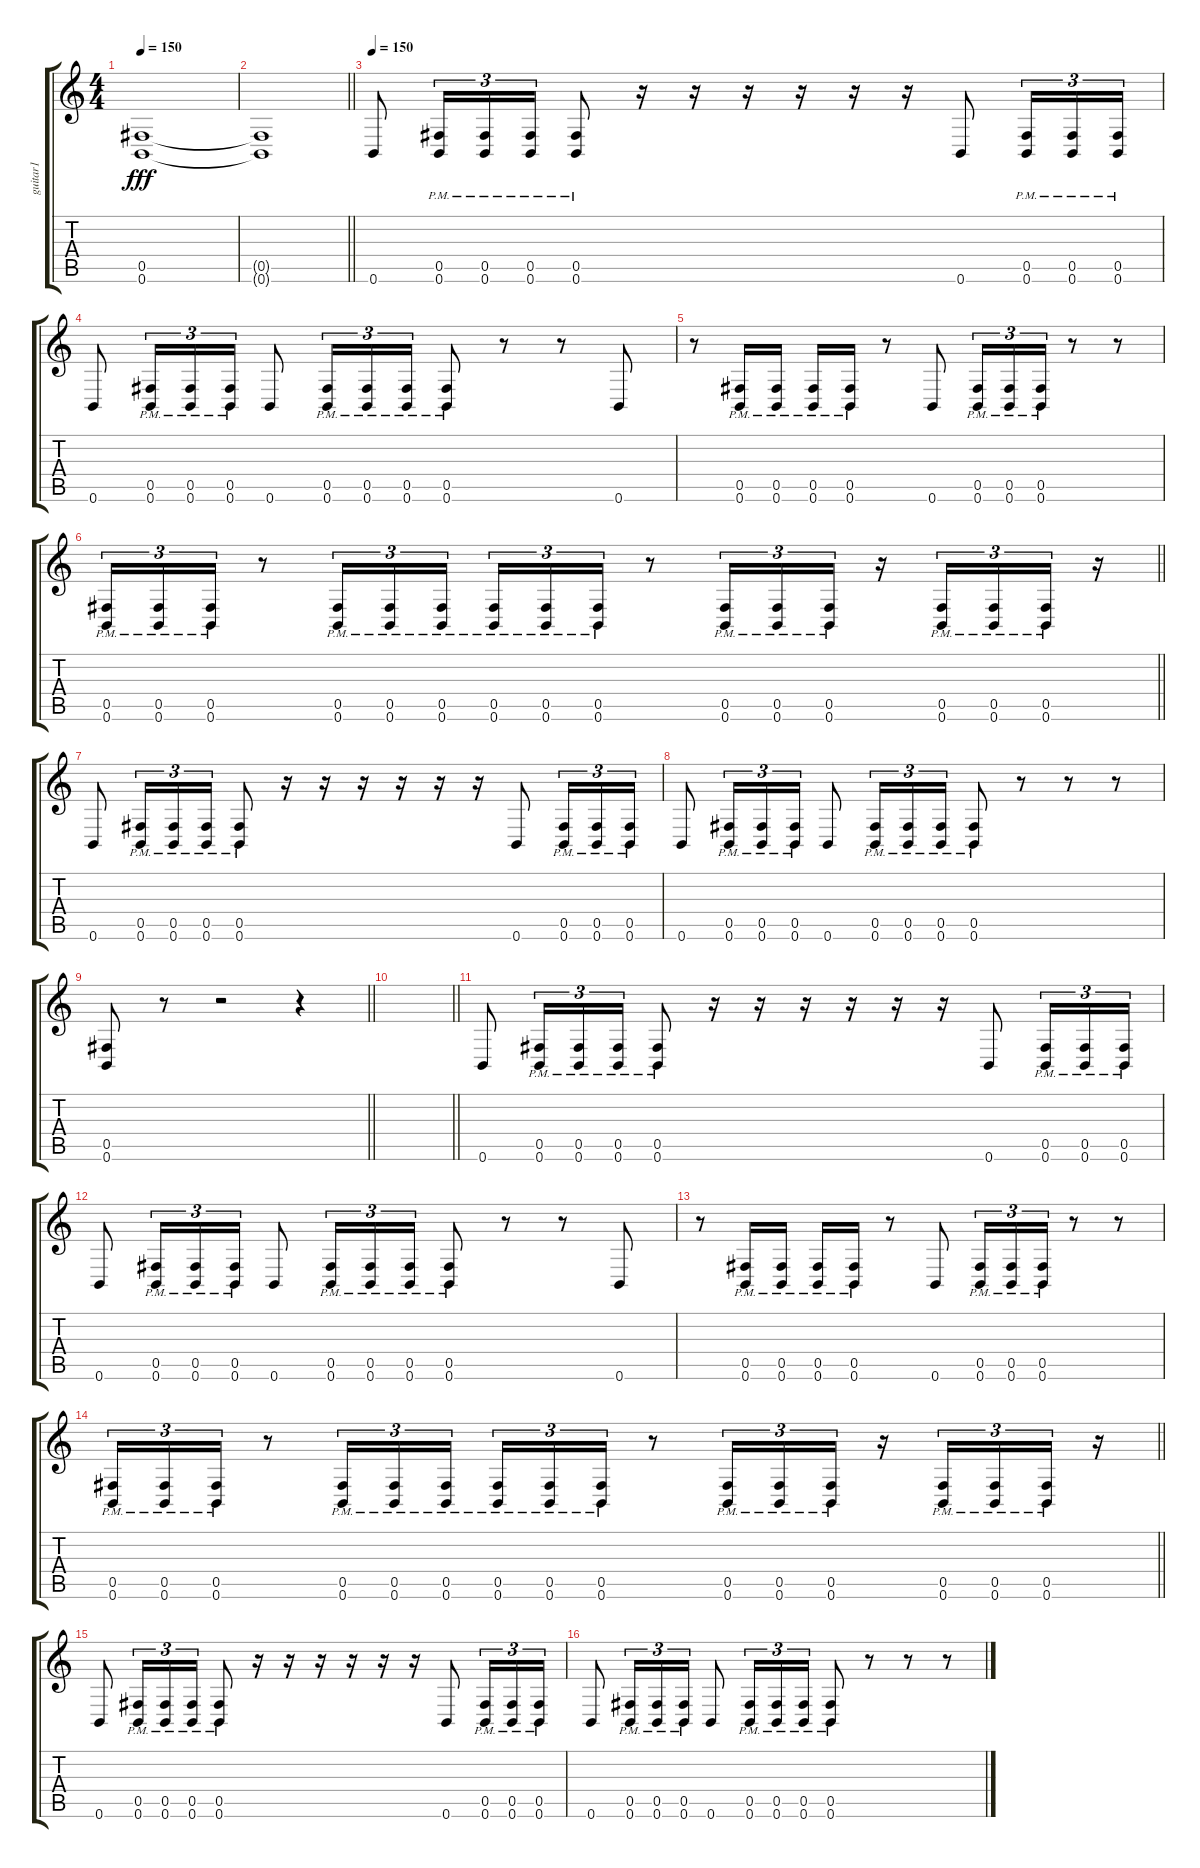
\track ("guitar1" "guitar1") {instrument distortionguitar}
\staff {score tabs}
\tuning (Db4 Ab3 E3 B2 Gb2 B1) {hide}
\ts (4 4)
\tempo 150
\clef g2
\ks c
(0.5{t} 0.6{t}).1{dy fff} |
\barLineRight lightlight
(0.5{t} 0.6{t}).1 |
\section ("" "")
\tempo 150
0.6.8{balance 0 instrument distortionguitar} (0.5{pm} 0.6{pm}).16{tu (3 2)} (0.5{pm} 0.6{pm}).16{tu (3 2)} (0.5{pm} 0.6{pm}).16{tu (3 2)} (0.5{pm} 0.6{pm}).8 r.16 r.16 r.16 r.16 r.16 r.16 0.6.8 (0.5{pm} 0.6{pm}).16{tu (3 2)} (0.5{pm} 0.6{pm}).16{tu (3 2)} (0.5{pm} 0.6{pm}).16{tu (3 2)} |
0.6.8 (0.5{pm} 0.6{pm}).16{tu (3 2)} (0.5{pm} 0.6{pm}).16{tu (3 2)} (0.5{pm} 0.6{pm}).16{tu (3 2)} 0.6.8 (0.5{pm} 0.6{pm}).16{tu (3 2)} (0.5{pm} 0.6{pm}).16{tu (3 2)} (0.5{pm} 0.6{pm}).16{tu (3 2)} (0.5{pm} 0.6{pm}).8 r.8 r.8 0.6.8 |
r.8 (0.5{pm} 0.6{pm}).16 (0.5{pm} 0.6{pm}).16 (0.5{pm} 0.6{pm}).16 (0.5{pm} 0.6{pm}).16 r.8 0.6.8 (0.5{pm} 0.6{pm}).16{tu (3 2)} (0.5{pm} 0.6{pm}).16{tu (3 2)} (0.5{pm} 0.6{pm}).16{tu (3 2)} r.8 r.8 |
\barLineRight lightlight
(0.5{pm} 0.6{pm}).16{tu (3 2)} (0.5{pm} 0.6{pm}).16{tu (3 2)} (0.5{pm} 0.6{pm}).16{tu (3 2)} r.8 (0.5{pm} 0.6{pm}).16{tu (3 2)} (0.5{pm} 0.6{pm}).16{tu (3 2)} (0.5{pm} 0.6{pm}).16{tu (3 2) beam splitsecondary} (0.5{pm} 0.6{pm}).16{tu (3 2)} (0.5{pm} 0.6{pm}).16{tu (3 2)} (0.5{pm} 0.6{pm}).16{tu (3 2)} r.8 (0.5{pm} 0.6{pm}).16{tu (3 2)} (0.5{pm} 0.6{pm}).16{tu (3 2)} (0.5{pm} 0.6{pm}).16{tu (3 2)} r.16 (0.5{pm} 0.6{pm}).16{tu (3 2)} (0.5{pm} 0.6{pm}).16{tu (3 2)} (0.5{pm} 0.6{pm}).16{tu (3 2)} r.16 |
0.6.8 (0.5{pm} 0.6{pm}).16{tu (3 2)} (0.5{pm} 0.6{pm}).16{tu (3 2)} (0.5{pm} 0.6{pm}).16{tu (3 2)} (0.5{pm} 0.6{pm}).8 r.16 r.16 r.16 r.16 r.16 r.16 0.6.8 (0.5{pm} 0.6{pm}).16{tu (3 2)} (0.5{pm} 0.6{pm}).16{tu (3 2)} (0.5{pm} 0.6{pm}).16{tu (3 2)} |
0.6.8 (0.5{pm} 0.6{pm}).16{tu (3 2)} (0.5{pm} 0.6{pm}).16{tu (3 2)} (0.5{pm} 0.6{pm}).16{tu (3 2)} 0.6.8 (0.5{pm} 0.6{pm}).16{tu (3 2)} (0.5{pm} 0.6{pm}).16{tu (3 2)} (0.5{pm} 0.6{pm}).16{tu (3 2)} (0.5{pm} 0.6{pm}).8 r.8 r.8 r.8 |
\barLineRight lightlight
(0.5 0.6).8 r.8 r.2 r.4 |
\barLineRight lightlight
|
\section ("" "")
0.6.8 (0.5{pm} 0.6{pm}).16{tu (3 2)} (0.5{pm} 0.6{pm}).16{tu (3 2)} (0.5{pm} 0.6{pm}).16{tu (3 2)} (0.5{pm} 0.6{pm}).8 r.16 r.16 r.16 r.16 r.16 r.16 0.6.8 (0.5{pm} 0.6{pm}).16{tu (3 2)} (0.5{pm} 0.6{pm}).16{tu (3 2)} (0.5{pm} 0.6{pm}).16{tu (3 2)} |
0.6.8 (0.5{pm} 0.6{pm}).16{tu (3 2)} (0.5{pm} 0.6{pm}).16{tu (3 2)} (0.5{pm} 0.6{pm}).16{tu (3 2)} 0.6.8 (0.5{pm} 0.6{pm}).16{tu (3 2)} (0.5{pm} 0.6{pm}).16{tu (3 2)} (0.5{pm} 0.6{pm}).16{tu (3 2)} (0.5{pm} 0.6{pm}).8 r.8 r.8 0.6.8 |
r.8 (0.5{pm} 0.6{pm}).16 (0.5{pm} 0.6{pm}).16 (0.5{pm} 0.6{pm}).16 (0.5{pm} 0.6{pm}).16 r.8 0.6.8 (0.5{pm} 0.6{pm}).16{tu (3 2)} (0.5{pm} 0.6{pm}).16{tu (3 2)} (0.5{pm} 0.6{pm}).16{tu (3 2)} r.8 r.8 |
\barLineRight lightlight
(0.5{pm} 0.6{pm}).16{tu (3 2)} (0.5{pm} 0.6{pm}).16{tu (3 2)} (0.5{pm} 0.6{pm}).16{tu (3 2)} r.8 (0.5{pm} 0.6{pm}).16{tu (3 2)} (0.5{pm} 0.6{pm}).16{tu (3 2)} (0.5{pm} 0.6{pm}).16{tu (3 2) beam splitsecondary} (0.5{pm} 0.6{pm}).16{tu (3 2)} (0.5{pm} 0.6{pm}).16{tu (3 2)} (0.5{pm} 0.6{pm}).16{tu (3 2)} r.8 (0.5{pm} 0.6{pm}).16{tu (3 2)} (0.5{pm} 0.6{pm}).16{tu (3 2)} (0.5{pm} 0.6{pm}).16{tu (3 2)} r.16 (0.5{pm} 0.6{pm}).16{tu (3 2)} (0.5{pm} 0.6{pm}).16{tu (3 2)} (0.5{pm} 0.6{pm}).16{tu (3 2)} r.16 |
0.6.8 (0.5{pm} 0.6{pm}).16{tu (3 2)} (0.5{pm} 0.6{pm}).16{tu (3 2)} (0.5{pm} 0.6{pm}).16{tu (3 2)} (0.5{pm} 0.6{pm}).8 r.16 r.16 r.16 r.16 r.16 r.16 0.6.8 (0.5{pm} 0.6{pm}).16{tu (3 2)} (0.5{pm} 0.6{pm}).16{tu (3 2)} (0.5{pm} 0.6{pm}).16{tu (3 2)} |
0.6.8 (0.5{pm} 0.6{pm}).16{tu (3 2)} (0.5{pm} 0.6{pm}).16{tu (3 2)} (0.5{pm} 0.6{pm}).16{tu (3 2)} 0.6.8 (0.5{pm} 0.6{pm}).16{tu (3 2)} (0.5{pm} 0.6{pm}).16{tu (3 2)} (0.5{pm} 0.6{pm}).16{tu (3 2)} (0.5{pm} 0.6{pm}).8 r.8 r.8 r.8
